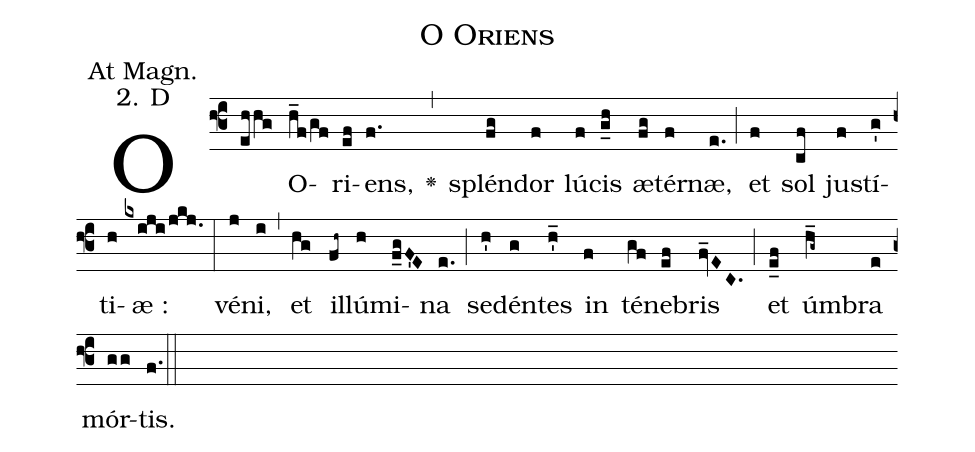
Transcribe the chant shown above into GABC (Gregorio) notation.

name: O Oriens;
office-part: Magnificat Antiphon;
mode: 2D;
annotation: At Magn.;
annotation: 2. D;
def-m1:}{\greseteolcustos{manual}{;
def-m2:\ifx\breakbeforeEuouae\undefined\else;
def-m3:\fi}	\ifx\noeuouae\undefined\def\noeuouae{F}\fi	\if\noeuouae F{;
def-m4:}\fi;
%%
% The syntax in this part is called gabc. Please refer to http://home.gna.org/gregorio/gabc/#basis

(f3)O(eh/hg) O(h_f/gf)ri(ef)ens,(f.) <v>\greheightstar</v>(,)
splén(fg)dor(f) lú(f)cis(g_h) æ(fg)tér(f)næ,(e.) (;)
et(f) sol(cf) ju(f)stí(g')ti(h)æ :(kxiji/jkj.) (:)
vé(j)ni,(i) (,) et(hg) il(fh~)lú(h)mi(f_gF'E)na(e.) (;)
se(h')dén(g)tes(h'_) in(f) té(gf)ne(ef)bris(fv_EC.) (;)
et(e_f) úm(h_g~)bra(e) mór(gg[em1])tis.(f.) (::[em2]z[em3])

E(h) u(h) o(h) u(g) a(e) e.(f.) (::[em4])
